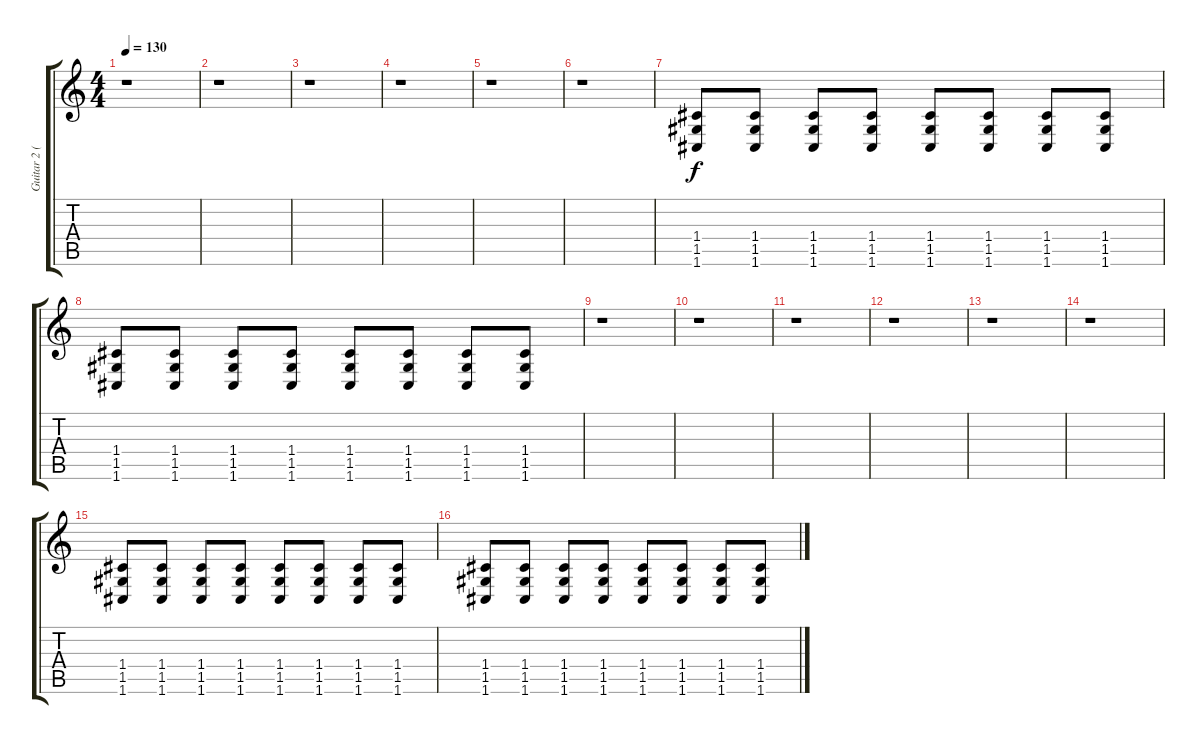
\track ("Guitar 2 (Ahrue Luster)" "Guitar 2 (") {instrument distortionguitar}
\staff {score tabs}
\tuning (D4 A3 F3 C3 G2 C2) {hide}
\ts (4 4)
\tempo 130
\clef g2
\ks c
r.1{dy f} |
r.1 |
r.1 |
r.1 |
r.1 |
r.1 |
(1.4 1.5 1.6).8 (1.4 1.5 1.6).8 (1.4 1.5 1.6).8 (1.4 1.5 1.6).8 (1.4 1.5 1.6).8 (1.4 1.5 1.6).8 (1.4 1.5 1.6).8 (1.4 1.5 1.6).8 |
(1.4 1.5 1.6).8 (1.4 1.5 1.6).8 (1.4 1.5 1.6).8 (1.4 1.5 1.6).8 (1.4 1.5 1.6).8 (1.4 1.5 1.6).8 (1.4 1.5 1.6).8 (1.4 1.5 1.6).8 |
r.1 |
r.1 |
r.1 |
r.1 |
r.1 |
r.1 |
(1.4 1.5 1.6).8 (1.4 1.5 1.6).8 (1.4 1.5 1.6).8 (1.4 1.5 1.6).8 (1.4 1.5 1.6).8 (1.4 1.5 1.6).8 (1.4 1.5 1.6).8 (1.4 1.5 1.6).8 |
(1.4 1.5 1.6).8 (1.4 1.5 1.6).8 (1.4 1.5 1.6).8 (1.4 1.5 1.6).8 (1.4 1.5 1.6).8 (1.4 1.5 1.6).8 (1.4 1.5 1.6).8 (1.4 1.5 1.6).8
